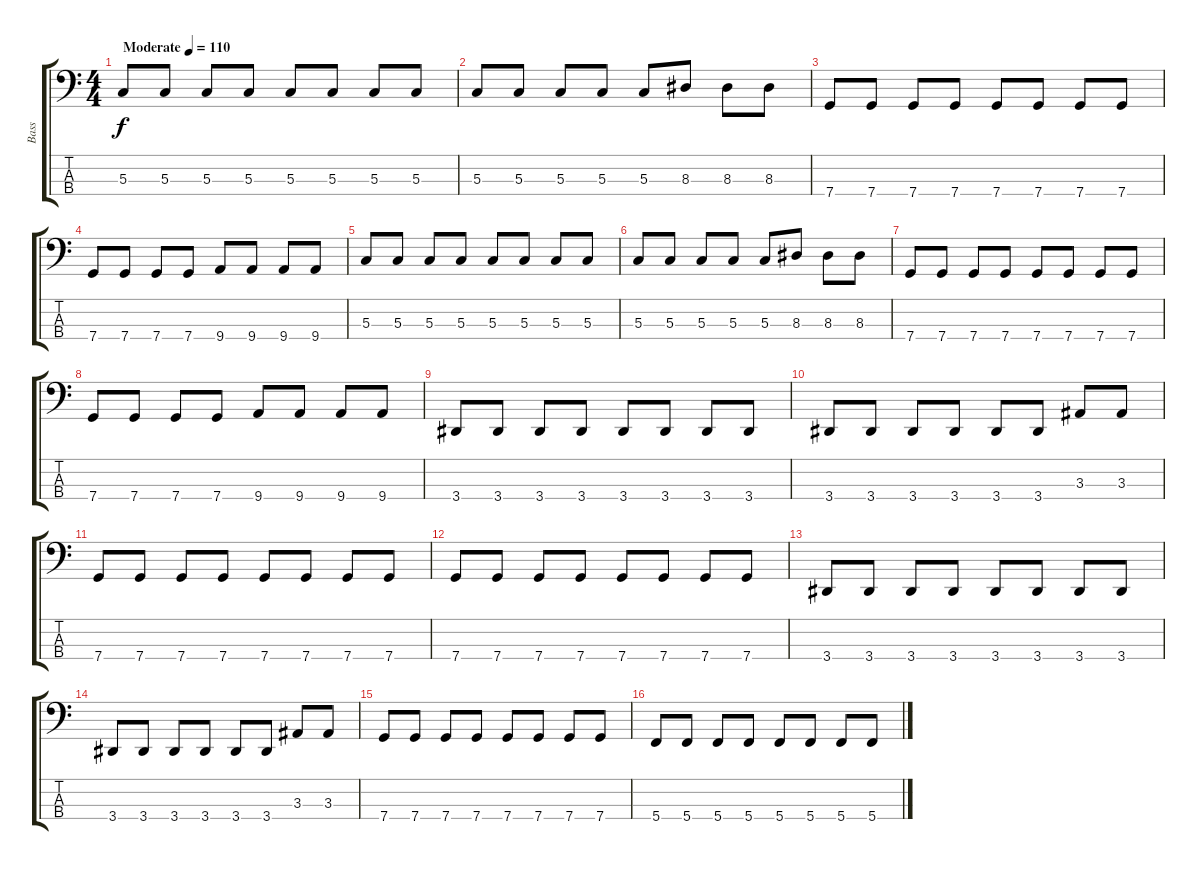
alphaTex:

\track ("Bass" "Bass") {instrument electricbassfinger}
\staff {score tabs}
\tuning (F2 C2 G1 C1) {hide}
\ts (4 4)
\tempo (110 "Moderate")
\clef f4
\ks c
5.3.8{dy f instrument electricbassfinger} 5.3.8 5.3.8 5.3.8 5.3.8 5.3.8 5.3.8 5.3.8 |
5.3.8 5.3.8 5.3.8 5.3.8 5.3.8 8.3.8 8.3.8 8.3.8 |
7.4.8 7.4.8 7.4.8 7.4.8 7.4.8 7.4.8 7.4.8 7.4.8 |
7.4.8 7.4.8 7.4.8 7.4.8 9.4.8 9.4.8 9.4.8 9.4.8 |
5.3.8 5.3.8 5.3.8 5.3.8 5.3.8 5.3.8 5.3.8 5.3.8 |
5.3.8 5.3.8 5.3.8 5.3.8 5.3.8 8.3.8 8.3.8 8.3.8 |
7.4.8 7.4.8 7.4.8 7.4.8 7.4.8 7.4.8 7.4.8 7.4.8 |
7.4.8 7.4.8 7.4.8 7.4.8 9.4.8 9.4.8 9.4.8 9.4.8 |
3.4.8 3.4.8 3.4.8 3.4.8 3.4.8 3.4.8 3.4.8 3.4.8 |
3.4.8 3.4.8 3.4.8 3.4.8 3.4.8 3.4.8 3.3.8 3.3.8 |
7.4.8 7.4.8 7.4.8 7.4.8 7.4.8 7.4.8 7.4.8 7.4.8 |
7.4.8 7.4.8 7.4.8 7.4.8 7.4.8 7.4.8 7.4.8 7.4.8 |
3.4.8 3.4.8 3.4.8 3.4.8 3.4.8 3.4.8 3.4.8 3.4.8 |
3.4.8 3.4.8 3.4.8 3.4.8 3.4.8 3.4.8 3.3.8 3.3.8 |
7.4.8 7.4.8 7.4.8 7.4.8 7.4.8 7.4.8 7.4.8 7.4.8 |
5.4.8 5.4.8 5.4.8 5.4.8 5.4.8 5.4.8 5.4.8 5.4.8
